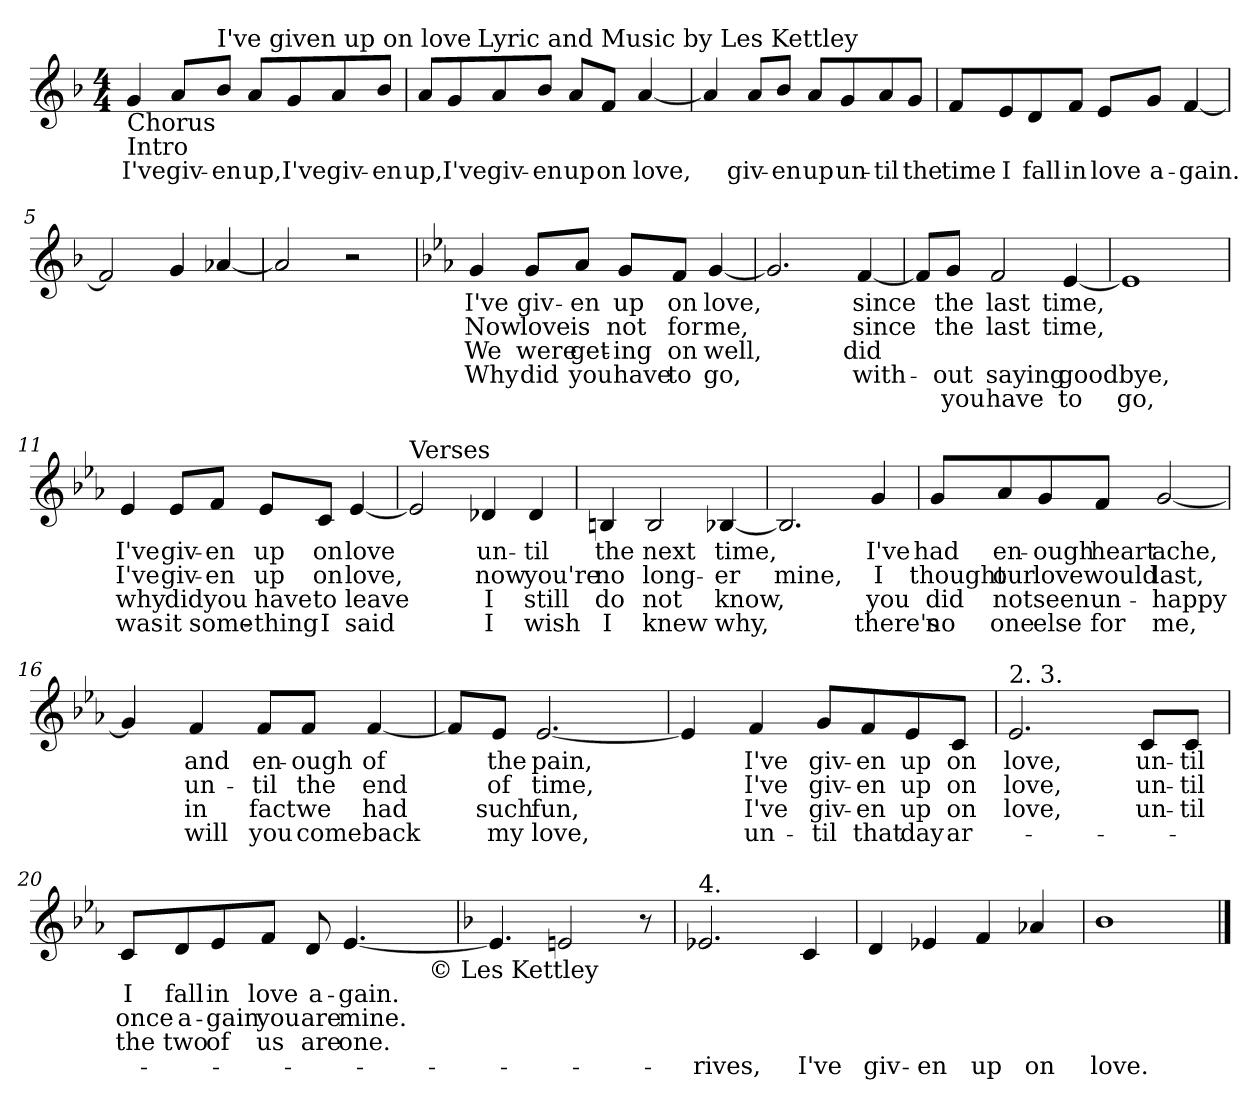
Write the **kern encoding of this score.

**kern	**text	**text	**text	**text	**text
*part1	*part1	*part1	*part1	*part1	*part1
*staff1	*staff1	*staff1	*staff1	*staff1	*staff1
*clefG2	*	*	*	*	*
*k[b-]	*	*	*	*	*
*F:	*	*	*	*	*
*M4/4	*	*	*	*	*
*MM100	*	*	*	*	*
=1	=1	=1	=1	=1	=1
!LO:TX:b:t=Chorus	!	!	!	!	!
!LO:TX:b:t=Intro	!	!	!	!	!
!	!LO:LY:b	!	!	!	!
4g/	I've	.	.	.	.
!	!LO:LY:b	!	!	!	!
8a/L	giv-	.	.	.	.
!LO:TX:a:t=I've given up on love	!	!	!	!	!
!	!LO:LY:b	!	!	!	!
8b-/J	-en	.	.	.	.
!	!LO:LY:b	!	!	!	!
8a/L	up,	.	.	.	.
!	!LO:LY:b	!	!	!	!
8g/	I've	.	.	.	.
!	!LO:LY:b	!	!	!	!
8a/	giv-	.	.	.	.
!	!LO:LY:b	!	!	!	!
8b-/J	-en	.	.	.	.
=2	=2	=2	=2	=2	=2
!	!LO:LY:b	!	!	!	!
*^	*	*	*	*	*
8a/L	8..ryy	up,	.	.	.	.
!	!	!LO:LY:b	!	!	!	!
8g/	.	I've	.	.	.	.
!	!LO:TX:a:t=Lyric and Music by Les Kettley	!	!	!	!	!
.	2ryy	.	.	.	.	.
!	!	!LO:LY:b	!	!	!	!
8a/	.	giv-	.	.	.	.
!	!	!LO:LY:b	!	!	!	!
8b-/J	.	-en	.	.	.	.
!	!	!LO:LY:b	!	!	!	!
8a/L	.	up	.	.	.	.
!	!	!LO:LY:b	!	!	!	!
8f/J	.	on	.	.	.	.
.	4ryy	.	.	.	.	.
!	!	!LO:LY:b	!	!	!	!
[4a/	.	love,	.	.	.	.
.	32ryy	.	.	.	.	.
*v	*v	*	*	*	*	*
!!LO:LB:g=z
=3	=3	=3	=3	=3	=3
4a/]	.	.	.	.	.
!	!LO:LY:b	!	!	!	!
8a/L	giv-	.	.	.	.
!	!LO:LY:b	!	!	!	!
8b-/J	-en	.	.	.	.
!	!LO:LY:b	!	!	!	!
8a/L	up	.	.	.	.
!	!LO:LY:b	!	!	!	!
8g/	un-	.	.	.	.
!	!LO:LY:b	!	!	!	!
8a/	-til	.	.	.	.
!	!LO:LY:b	!	!	!	!
8g/J	the	.	.	.	.
=4	=4	=4	=4	=4	=4
!	!LO:LY:b	!	!	!	!
8f/L	time	.	.	.	.
!	!LO:LY:b	!	!	!	!
8e/	I	.	.	.	.
!	!LO:LY:b	!	!	!	!
8d/	fall	.	.	.	.
!	!LO:LY:b	!	!	!	!
8f/J	in	.	.	.	.
!	!LO:LY:b	!	!	!	!
8e/L	love	.	.	.	.
!	!LO:LY:b	!	!	!	!
8g/J	a-	.	.	.	.
!	!LO:LY:b	!	!	!	!
[4f/	-gain.	.	.	.	.
=5	=5	=5	=5	=5	=5
2f/]	.	.	.	.	.
4g/	.	.	.	.	.
[4a-X/	.	.	.	.	.
=6	=6	=6	=6	=6	=6
2a-/]	.	.	.	.	.
2r	.	.	.	.	.
!!LO:LB:g=z
=7	=7	=7	=7	=7	=7
*k[b-e-a-]	*	*	*	*	*
*E-:	*	*	*	*	*
!	!LO:LY:b	!LO:LY:b	!LO:LY:b	!LO:LY:b	!
4g/	I've	Now	We	Why	.
!	!LO:LY:b	!LO:LY:b	!LO:LY:b	!LO:LY:b	!
8g/L	giv-	love	were	did	.
!	!LO:LY:b	!LO:LY:b	!LO:LY:b	!LO:LY:b	!
8a-/J	-en	is	get-	you	.
!	!LO:LY:b	!LO:LY:b	!LO:LY:b	!LO:LY:b	!
8g/L	up	not	-ing	have	.
!	!LO:LY:b	!LO:LY:b	!LO:LY:b	!LO:LY:b	!
8f/J	on	for	on	to	.
!	!LO:LY:b	!LO:LY:b	!LO:LY:b	!LO:LY:b	!
[4g/	love,	me,	well,	go,	.
=8	=8	=8	=8	=8	=8
2.g/]	.	.	.	.	.
!	!LO:LY:b	!LO:LY:b	!LO:LY:b	!LO:LY:b	!
[4f/	since	since	did	with-	.
=9	=9	=9	=9	=9	=9
8f/L]	.	.	.	.	.
!	!LO:LY:b	!LO:LY:b	!	!LO:LY:b	!LO:LY:b
8g/J	the	the	.	-out	you
!	!LO:LY:b	!LO:LY:b	!	!LO:LY:b	!LO:LY:b
2f/	last	last	.	saying	have
!	!LO:LY:b	!LO:LY:b	!	!LO:LY:b	!LO:LY:b
[4e-/	time,	time,	.	goodbye,	to
=10	=10	=10	=10	=10	=10
!	!	!	!	!	!LO:LY:b
1e-]	.	.	.	.	go,
!!LO:LB:g=z
=11	=11	=11	=11	=11	=11
!	!LO:LY:b	!LO:LY:b	!LO:LY:b	!LO:LY:b	!
4e-/	I've	I've	why	was	.
!	!LO:LY:b	!LO:LY:b	!LO:LY:b	!LO:LY:b	!
8e-/L	giv-	giv-	did	it	.
!	!LO:LY:b	!LO:LY:b	!LO:LY:b	!LO:LY:b	!
8f/J	-en	-en	you	some-	.
!	!LO:LY:b	!LO:LY:b	!LO:LY:b	!LO:LY:b	!
8e-/L	up	up	have	-thing	.
!	!LO:LY:b	!LO:LY:b	!LO:LY:b	!LO:LY:b	!
8c/J	on	on	to	I	.
!	!LO:LY:b	!LO:LY:b	!LO:LY:b	!LO:LY:b	!
[4e-/	love	love,	leave	said	.
=12	=12	=12	=12	=12	=12
!LO:TX:a:t=Verses	!	!	!	!	!
2e-/]	.	.	.	.	.
!	!LO:LY:b	!LO:LY:b	!LO:LY:b	!LO:LY:b	!
4d-X/	un-	now	I	I	.
!	!LO:LY:b	!LO:LY:b	!LO:LY:b	!LO:LY:b	!
4d-/	-til	you're	still	wish	.
=13	=13	=13	=13	=13	=13
!	!LO:LY:b	!LO:LY:b	!LO:LY:b	!LO:LY:b	!
4Bn/	the	no	do	I	.
!	!LO:LY:b	!LO:LY:b	!LO:LY:b	!LO:LY:b	!
2B/	next	long-	not	knew	.
!	!LO:LY:b	!LO:LY:b	!LO:LY:b	!LO:LY:b	!
[4B-X/	time,	-er	know,	why,	.
=14	=14	=14	=14	=14	=14
!	!	!LO:LY:b	!	!	!
2.B-/]	.	mine,	.	.	.
!	!LO:LY:b	!LO:LY:b	!LO:LY:b	!LO:LY:b	!
4g/	I've	I	you	there's	.
!!LO:LB:g=z
=15	=15	=15	=15	=15	=15
!	!LO:LY:b	!LO:LY:b	!LO:LY:b	!LO:LY:b	!
8g/L	had	thought	did	no	.
!	!LO:LY:b	!LO:LY:b	!LO:LY:b	!LO:LY:b	!
8a-/	en-	our	not	one	.
!	!LO:LY:b	!LO:LY:b	!LO:LY:b	!LO:LY:b	!
8g/	-ough	love	seen	else	.
!	!LO:LY:b	!LO:LY:b	!LO:LY:b	!LO:LY:b	!
8f/J	heart	would	un-	for	.
!	!LO:LY:b	!LO:LY:b	!LO:LY:b	!LO:LY:b	!
[2g/	ache,	last,	-happy	me,	.
=16	=16	=16	=16	=16	=16
4g/]	.	.	.	.	.
!	!LO:LY:b	!LO:LY:b	!LO:LY:b	!LO:LY:b	!
4f/	and	un-	in	will	.
!	!LO:LY:b	!LO:LY:b	!LO:LY:b	!LO:LY:b	!
8f/L	en-	-til	fact	you	.
!	!LO:LY:b	!LO:LY:b	!LO:LY:b	!LO:LY:b	!
8f/J	-ough	the	we	come	.
!	!LO:LY:b	!LO:LY:b	!LO:LY:b	!LO:LY:b	!
[4f/	of	end	had	back	.
=17	=17	=17	=17	=17	=17
8f/L]	.	.	.	.	.
!	!LO:LY:b	!LO:LY:b	!LO:LY:b	!LO:LY:b	!
8e-/J	the	of	such	my	.
!	!LO:LY:b	!LO:LY:b	!LO:LY:b	!LO:LY:b	!
[2.e-/	pain,	time,	fun,	love,	.
=18	=18	=18	=18	=18	=18
4e-/]	.	.	.	.	.
!	!LO:LY:b	!LO:LY:b	!LO:LY:b	!LO:LY:b	!
4f/	I've	I've	I've	un-	.
!	!LO:LY:b	!LO:LY:b	!LO:LY:b	!LO:LY:b	!
8g/L	giv-	giv-	giv-	-til	.
!	!LO:LY:b	!LO:LY:b	!LO:LY:b	!LO:LY:b	!
8f/	-en	-en	-en	that	.
!	!LO:LY:b	!LO:LY:b	!LO:LY:b	!LO:LY:b	!
8e-/	up	up	up	day	.
!	!LO:LY:b	!LO:LY:b	!LO:LY:b	!LO:LY:b	!
8c/J	on	on	on	ar-	.
!!LO:LB:g=z
=19	=19	=19	=19	=19	=19
!LO:TX:a:t=2. 3.	!	!	!	!	!
!	!LO:LY:b	!LO:LY:b	!LO:LY:b	!	!
2.e-/	love,	love,	love,	.	.
!	!LO:LY:b	!LO:LY:b	!LO:LY:b	!	!
8c/L	un-	un-	un-	.	.
!	!LO:LY:b	!LO:LY:b	!LO:LY:b	!	!
8c/J	-til	-til	-til	.	.
=20	=20	=20	=20	=20	=20
!	!LO:LY:b	!LO:LY:b	!LO:LY:b	!	!
*^	*	*	*	*	*
8c/L	2ryy	I	once	the	.	.
!	!	!LO:LY:b	!LO:LY:b	!LO:LY:b	!	!
8d/	.	fall	a-	two	.	.
!	!	!LO:LY:b	!LO:LY:b	!LO:LY:b	!	!
8e-/	.	in	-gain	of	.	.
!	!	!LO:LY:b	!LO:LY:b	!LO:LY:b	!	!
8f/J	.	love	you	us	.	.
!	!	!LO:LY:b	!LO:LY:b	!LO:LY:b	!	!
8d/	4ryy	a-	are	are	.	.
!	!	!LO:LY:b	!LO:LY:b	!LO:LY:b	!	!
[4.e-/	.	-gain.	mine.	one.	.	.
.	8ryy	.	.	.	.	.
.	32ryy	.	.	.	.	.
!	!LO:TX:b:t=© Les Kettley	!	!	!	!	!
.	16.ryy	.	.	.	.	.
*v	*v	*	*	*	*	*
=21	=21	=21	=21	=21	=21
*k[b-]	*	*	*	*	*
*F:	*	*	*	*	*
4.e-/]	.	.	.	.	.
2en/	.	.	.	.	.
8r	.	.	.	.	.
=22	=22	=22	=22	=22	=22
!LO:TX:a:t=4.	!	!	!	!	!
!	!	!	!	!LO:LY:b	!
2.e-X/	.	.	.	-rives,	.
!	!	!	!	!LO:LY:b	!
4c/	.	.	.	I've	.
=23	=23	=23	=23	=23	=23
!	!	!	!	!LO:LY:b	!
4d/	.	.	.	giv-	.
!	!	!	!	!LO:LY:b	!
4e-X/	.	.	.	-en	.
!	!	!	!	!LO:LY:b	!
4f/	.	.	.	up	.
!	!	!	!	!LO:LY:b	!
4a-X/	.	.	.	on	.
=24	=24	=24	=24	=24	=24
!	!	!	!	!LO:LY:b	!
1b-	.	.	.	love.	.
==	==	==	==	==	==
*-	*-	*-	*-	*-	*-
